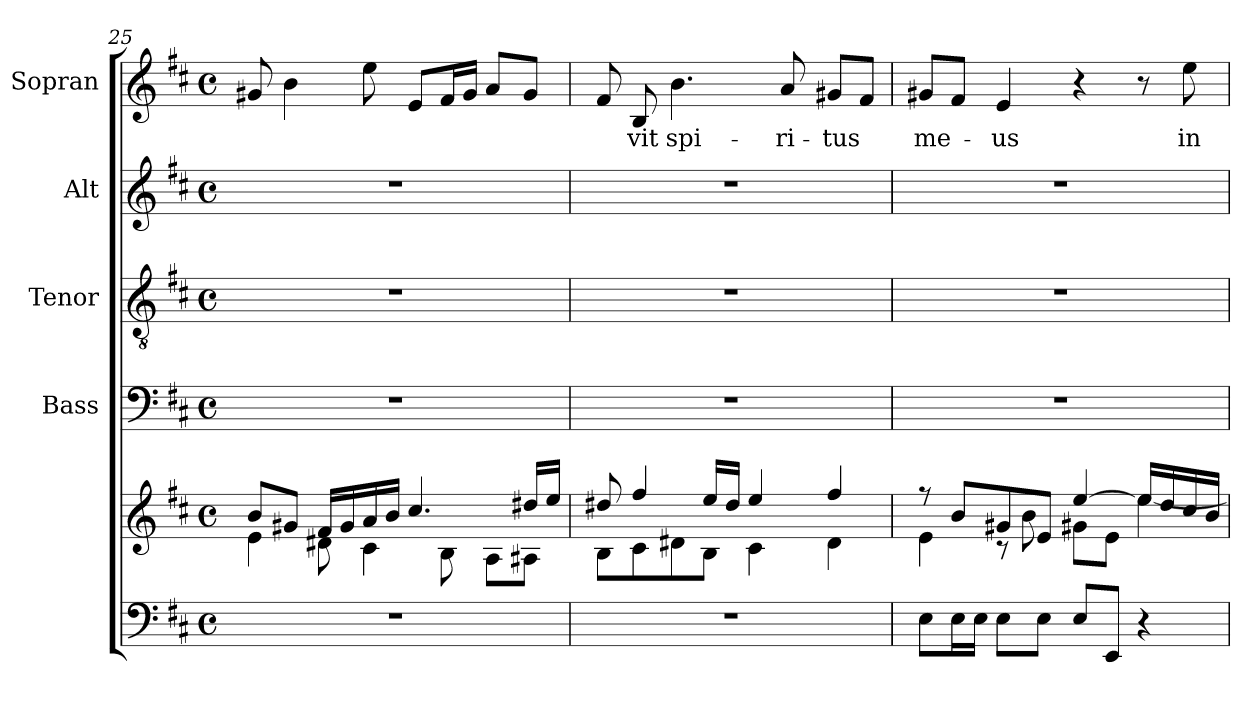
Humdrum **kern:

**kern	**kern	**kern	**kern	**kern	**kern	**text
*part5	*part5	*part4	*part3	*part2	*part1	*part1
*staff6	*staff5	*staff4	*staff3	*staff2	*staff1	*staff1
*	*	*I"Bass	*I"Tenor	*I"Alt	*I"Sopran	*
*	*	*I'B.	*I'T.	*I'A.	*I'S.	*
*clefF4	*clefG2	*clefF4	*clefGv2	*clefG2	*clefG2	*
*k[f#c#]	*k[f#c#]	*k[f#c#]	*k[f#c#]	*k[f#c#]	*k[f#c#]	*
*D:	*D:	*D:	*D:	*D:	*D:	*
*M4/4	*M4/4	*M4/4	*M4/4	*M4/4	*M4/4	*
*met(c)	*met(c)	*met(c)	*met(c)	*met(c)	*met(c)	*
=25	=25	=25	=25	=25	=25	=25
*	*^	*	*	*	*	*
1r	8b/L	4e\	1r	1r	1r	8g#X/	.
.	8g#X/J	.	.	.	.	4b\	.
.	16f#/LL	8d#X\	.	.	.	.	.
.	16g#/	.	.	.	.	.	.
.	16a/	4c#\	.	.	.	8ee\	.
.	16b/JJ	.	.	.	.	.	.
.	4.cc#/	.	.	.	.	8e/L	.
.	.	8B\	.	.	.	16f#/L	.
.	.	.	.	.	.	16g#/JJ	.
.	.	8A\L	.	.	.	8a/L	.
.	16dd#X/LL	8A#X\J	.	.	.	8g#/J	.
.	16ee/JJ	.	.	.	.	.	.
!!LO:PB:g=z
=26	=26	=26	=26	=26	=26	=26	=26
1r	8dd#X/	8B\L	1r	1r	1r	8f#/	.
!	!	!	!	!	!	!	!LO:LY:b
.	4ff#/	8c#\	.	.	.	8B/	-vit
!	!	!	!	!	!	!	!LO:LY:b
.	.	8d#X\	.	.	.	4.b\	spi-
.	16ee/LL	8B\J	.	.	.	.	.
.	16dd#/JJ	.	.	.	.	.	.
.	4ee/	4c#\	.	.	.	.	.
!	!	!	!	!	!	!	!LO:LY:b
.	.	.	.	.	.	8a/	-ri-
!	!	!	!	!	!	!	!LO:LY:b
.	4ff#/	4d#\	.	.	.	8g#X/L	-tus
.	.	.	.	.	.	8f#/J	.
=27	=27	=27	=27	=27	=27	=27	=27
!	!	!	!	!	!	!	!LO:LY:b
8E\L	8r	4e\	1r	1r	1r	8g#X/L	me-
16E\L	8b/L	.	.	.	.	8f#/J	.
16E\JJ	.	.	.	.	.	.	.
!	!	!	!	!	!	!	!LO:LY:b
8E\L	8g#X/	8rc	.	.	.	4e/	-us
8E\J	8e/J	8b\	.	.	.	.	.
8E/L	[>4ee/	8g#X\L	.	.	.	4r	.
8EE/J	.	8e\J	.	.	.	.	.
4r	16ee/LL]	[<4ee\	.	.	.	8r	.
.	16dd/	.	.	.	.	.	.
!	!	!	!	!	!	!	!LO:LY:b
.	16cc#/	.	.	.	.	8ee\	in
.	16b/JJ	.	.	.	.	.	.
*	*v	*v	*	*	*	*	*
=	=	=	=	=	=	=
*-	*-	*-	*-	*-	*-	*-
